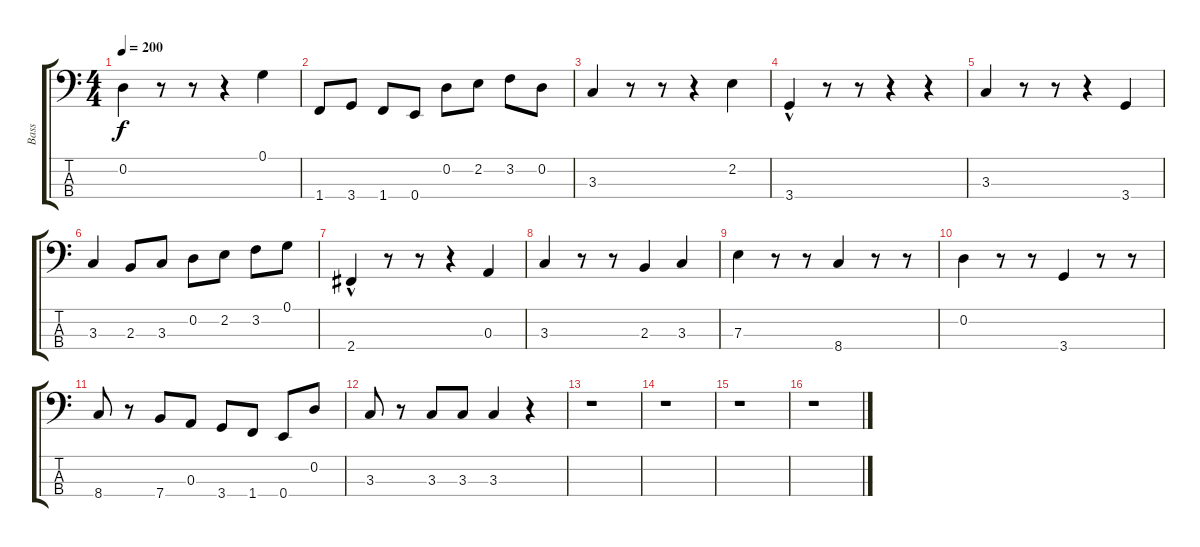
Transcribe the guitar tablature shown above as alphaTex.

\track ("Bass" "Bass") {instrument fretlessbass}
\staff {score tabs}
\tuning (G2 D2 A1 E1) {hide}
\ts (4 4)
\tempo 200
\clef f4
\ks c
0.2.4{dy f} r.8 r.8 r.4 0.1.4 |
1.4.8 3.4.8 1.4.8 0.4.8 0.2.8 2.2.8 3.2.8 0.2.8 |
3.3.4 r.8 r.8 r.4 2.2.4 |
3.4{hac}.4 r.8 r.8 r.4 r.4 |
3.3.4 r.8 r.8 r.4 3.4.4 |
3.3.4 2.3.8 3.3.8 0.2.8 2.2.8 3.2.8 0.1.8 |
2.4{hac}.4 r.8 r.8 r.4 0.3.4 |
3.3.4 r.8 r.8 2.3.4 3.3.4 |
7.3.4 r.8 r.8 8.4.4 r.8 r.8 |
0.2.4 r.8 r.8 3.4.4 r.8 r.8 |
8.4.8 r.8 7.4.8 0.3.8 3.4.8 1.4.8 0.4.8 0.2.8 |
3.3.8 r.8 3.3.8 3.3.8 3.3.4 r.4 |
r.1 |
r.1 |
r.1 |
r.1
